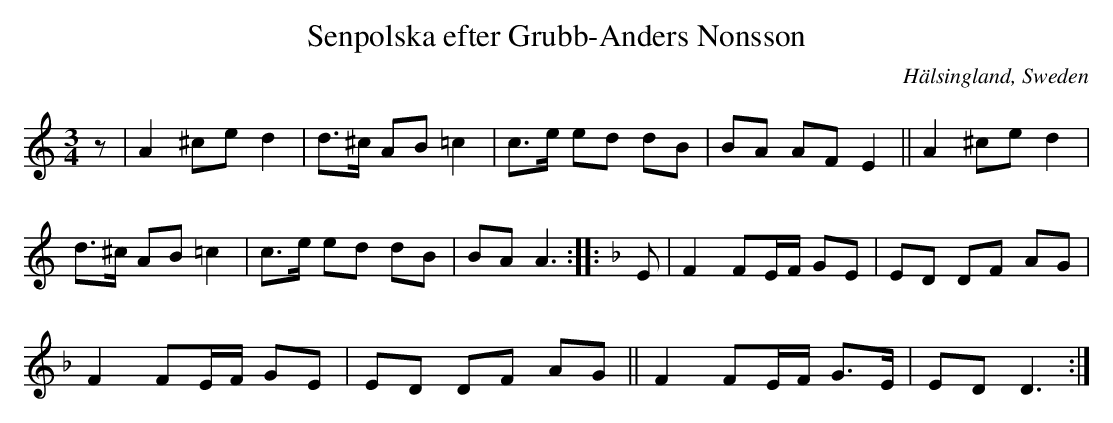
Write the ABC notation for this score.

X:1
T: Senpolska efter Grubb-Anders Nonsson
O: H\"alsingland, Sweden
M: 3/4
L: 1/8
K: Am	% and A and Dm
z |\
A2 ^ce d2 | d>^c AB =c2 | c>e ed dB | BA AF E2 || A2 ^ce d2 |
d>^c AB =c2 | c>e ed dB | BA A3 ::[K:Dm] E | F2 FE/F/ GE | ED DF AG |
F2 FE/F/ GE | ED DF AG || F2 FE/F/ G>E | ED D3 :|
